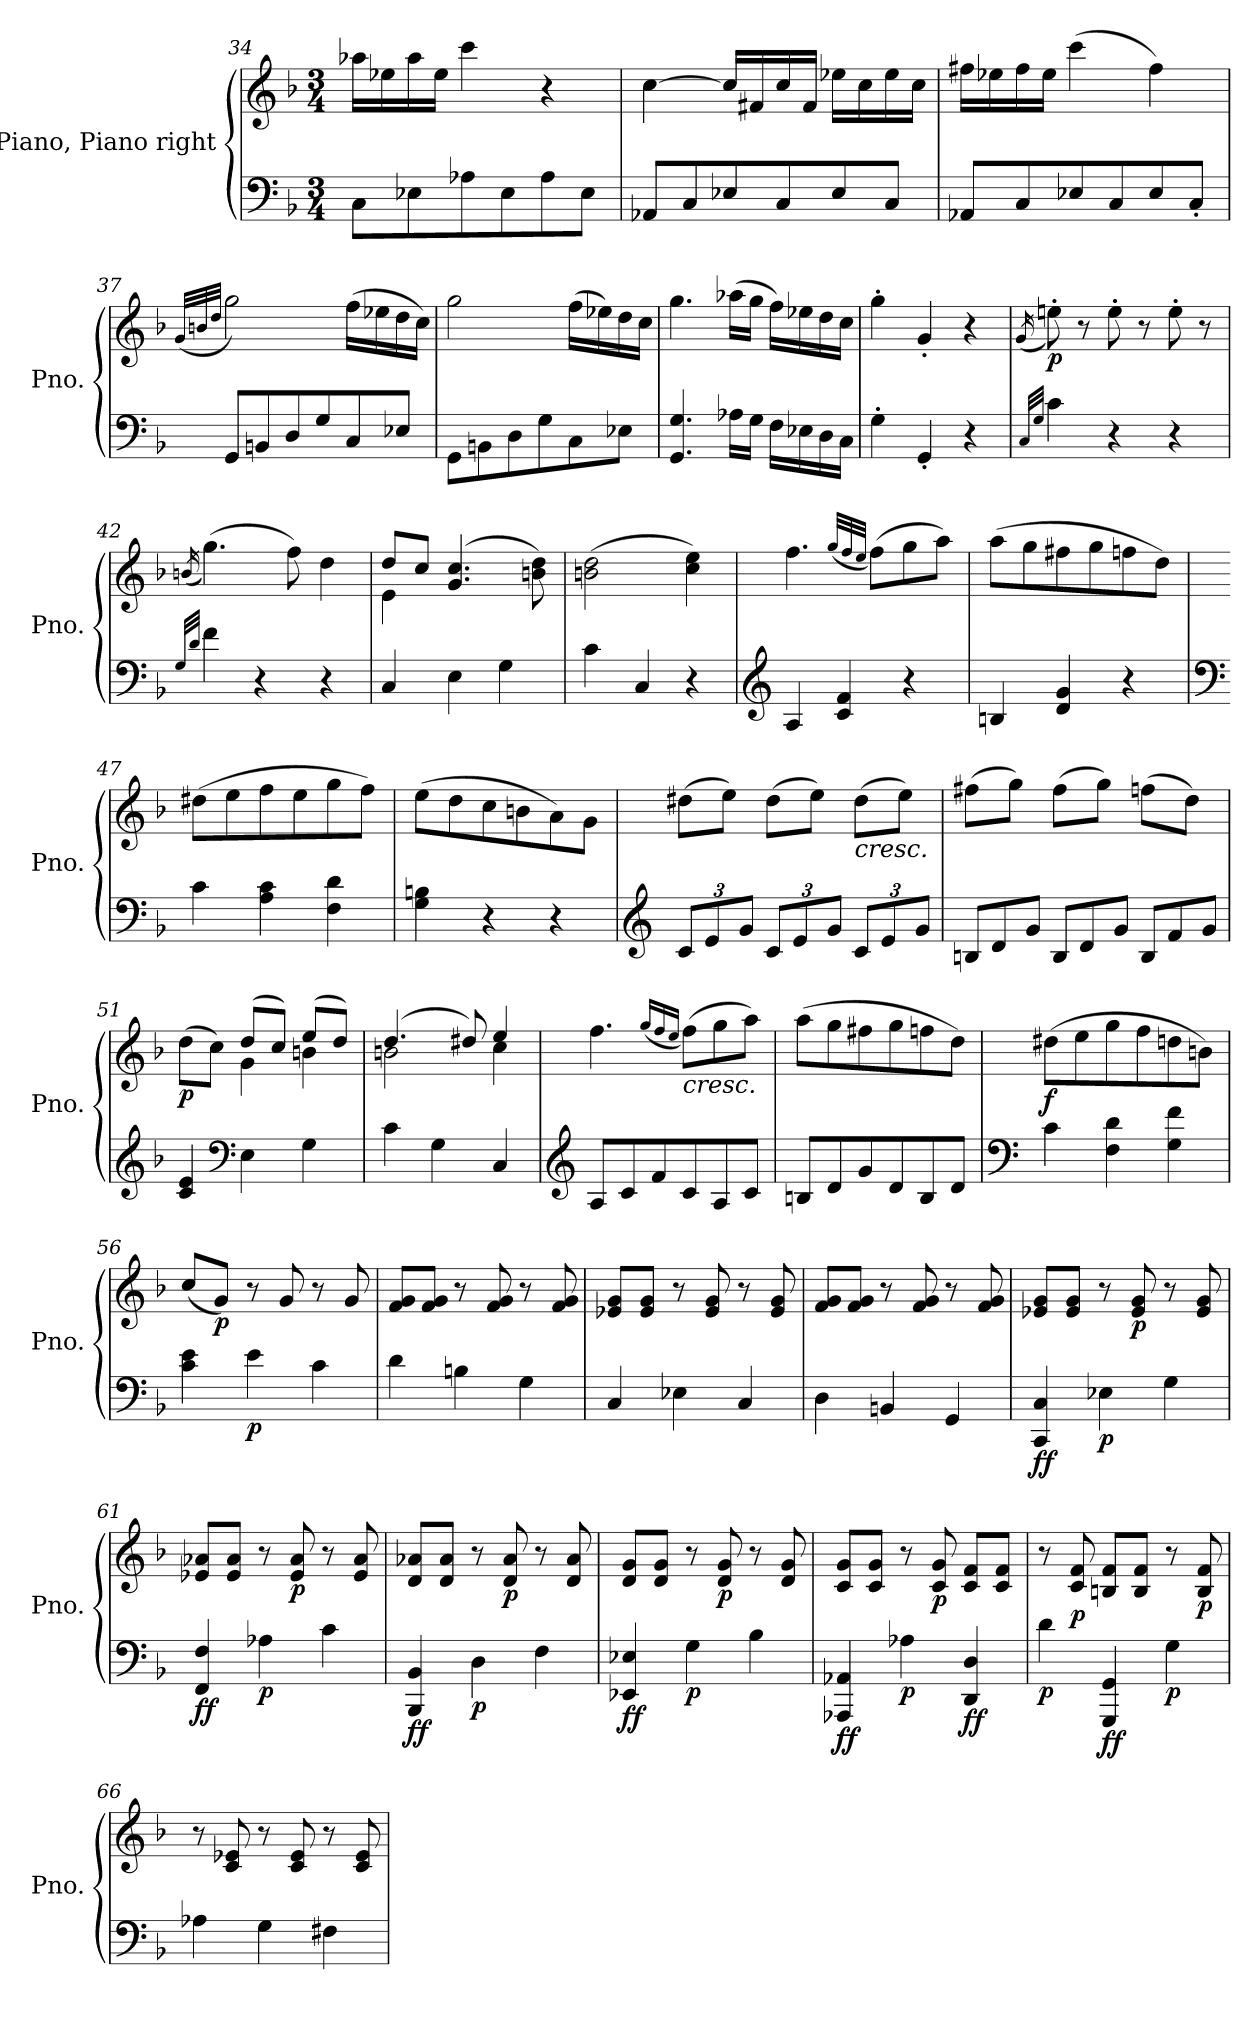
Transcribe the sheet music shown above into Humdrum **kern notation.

**kern	**kern	**dynam
*part1	*part1	*part1
*staff2	*staff1	*staff1/2
*I"Piano, Piano right	*	*
*I'Pno.	*	*
*clefF4	*clefG2	*
*k[b-]	*k[b-]	*
*M3/4	*M3/4	*
=34	=34	=34
8C\L	16aa-X\LL	.
.	16ee-X\	.
8E-X\	16aa-\	.
.	16ee-\JJ	.
8A-X\	4ccc\	.
8E-\	.	.
8A-\	4r	.
8E-\J	.	.
=35	=35	=35
8AA-X/L	[4cc\	.
8C/	.	.
8E-X/	16cc/LL]	.
.	16f#X/	.
8C/	16cc/	.
.	16f#/JJ	.
8E-/	16ee-X\LL	.
.	16cc\	.
8C/J	16ee-\	.
.	16cc\JJ	.
=36	=36	=36
8AA-X/L	16ff#X\LL	.
.	16ee-X\	.
8C/	16ff#\	.
.	16ee-\JJ	.
8E-X/	(>4ccc\	.
8C/	.	.
8E-/	4ff#\)	.
8C'/J	.	.
!!LO:LB:g=z
=37	=37	=37
.	(>32qg/LLL	.
.	32qbn/	.
.	32qdd/JJJ	.
8GG/L	2gg\)	.
8BBn/	.	.
8D/	.	.
8G/	.	.
8C/	(>16ff\LL	.
.	16ee-X\	.
8E-X/J	16dd\	.
.	16cc\JJ)	.
=38	=38	=38
8GG\L	2gg\	.
8BBn\	.	.
8D\	.	.
8G\	.	.
8C\	(>16ff\LL	.
.	16ee-X\)	.
8E-X\J	16dd\	.
.	16cc\JJ	.
=39	=39	=39
4.GG/ 4.G/	4.gg\	.
16A-X\LL	(>16aa-X\LL	.
16G\JJ	16gg\JJ	.
16F\LL	16ff\LL)	.
16E-X\	16ee-X\	.
16D\	16dd\	.
16C\JJ	16cc\JJ	.
=40	=40	=40
4G'\	4gg'\	.
4GG'/	4g'/	.
4r	4r	.
=41	=41	=41
32qC/LLL	.	.
32qG/JJJ	(>16qg/	.
!	!	!LO:DY:b
4c\	8een'\)	p
.	8r	.
4r	8ee'\	.
.	8r	.
4r	8ee'\	.
.	8r	.
=42	=42	=42
32qG/LLL	.	.
32qd/JJJ	(>16qbn/	.
4f\	(>4.gg\)	.
4r	.	.
.	8ff\)	.
4r	4dd\	.
!!LO:LB:g=z
=43	=43	=43
*	*^	*
4C/	8dd/L	4e\	.
.	8cc/J	.	.
4E\	(>4.g/ 4.cc/	2ryy	.
4G\	.	.	.
.	8bn\ 8dd\)	.	.
*	*v	*v	*
=44	=44	=44
4c\	(>2bn\ 2dd\	.
4C/	.	.
4r	4cc\ 4ee\)	.
=45	=45	=45
*clefG2	*	*
4A/	4.ff\	.
4c/ 4f/	.	.
.	(<32qgg/LLL	.
.	32qff/	.
.	32qee/JJJ	.
.	(>8ff\L)	.
4r	8gg\	.
.	8aa\J)	.
=46	=46	=46
4Bn/	(>8aa\L	.
.	8gg\	.
4d/ 4g/	8ff#X\	.
.	8gg\	.
4r	8ffn\	.
.	8dd\J)	.
=47	=47	=47
*clefF4	*	*
4c\	(>8dd#X\L	.
.	8ee\	.
4A\ 4c\	8ff\	.
.	8ee\	.
4F\ 4d\	8gg\	.
.	8ff\J)	.
=48	=48	=48
4G\ 4Bn\	(>8ee\L	.
.	8dd\	.
4r	8cc\	.
.	8bn\	.
4r	8a\)	.
.	8g\J	.
!!LO:LB:g=z
=49	=49	=49
*clefG2	*	*
*Xbrackettup	*	*
12c/L	(>8dd#X\L	.
12e/	.	.
.	8ee\J)	.
12g/J	.	.
12c/L	(>8dd#\L	.
12e/	.	.
.	8ee\J)	.
12g/J	.	.
!	!LO:TX:b:i:t=cresc.	!
12c/L	(>8dd#\L	.
12e/	.	.
.	8ee\J)	.
12g/J	.	.
=50	=50	=50
*Xtuplet	*	*
12Bn/L	(>8ff#X\L	.
12d/	.	.
.	8gg\J)	.
12g/J	.	.
12B/L	(>8ff#\L	.
12d/	.	.
.	8gg\J)	.
12g/J	.	.
12B/L	(>8ffn\L	.
12f/	.	.
.	8dd\J)	.
12g/J	.	.
=51	=51	=51
*	*^	*
!	!	!	!LO:DY:b
4c/ 4e/	(>8dd\L	4ryy	p
.	8cc\J)	.	.
*clefF4	*	*	*
4E\	(>8dd/L	4g\	.
.	8cc/J)	.	.
4G\	(>8ee/L	4bn\	.
.	8dd/J)	.	.
=52	=52	=52	=52
4c\	(>4.dd/	2bn\	.
4G\	.	.	.
.	8dd#X/)	.	.
4C/	4ee/	4cc\	.
*	*v	*v	*
=53	=53	=53
*clefG2	*	*
8A/L	4.ff\	.
8c/	.	.
8f/	.	.
.	(<16qgg/LL	.
.	16qff/	.
.	16qee/JJ	.
!	!LO:TX:b:i:t=cresc.	!
8c/	(>8ff\L)	.
8A/	8gg\	.
8c/J	8aa\J)	.
!!LO:LB:g=z
=54	=54	=54
8Bn/L	(>8aa\L	.
8d/	8gg\	.
8g/	8ff#X\	.
8d/	8gg\	.
8B/	8ffn\	.
8d/J	8dd\J)	.
=55	=55	=55
*clefF4	*	*
!	!	!LO:DY:b
4c\	(>8dd#X\L	f
.	8ee\	.
4F\ 4d\	8gg\	.
.	8ff\	.
4G\ 4f\	8ddn\	.
.	8bn\J)	.
=56	=56	=56
4c\ 4e\	(<8cc/L	.
!	!	!LO:DY:b
.	8g/J)	p
!	!	!LO:DY:b=2
4e\	8r	p
.	8g/	.
4c\	8r	.
.	8g/	.
=57	=57	=57
4d\	8f/ 8g/L	.
.	8f/ 8g/J	.
4Bn\	8r	.
.	8f/ 8g/	.
4G\	8r	.
.	8f/ 8g/	.
=58	=58	=58
4C/	8e-X/ 8g/L	.
.	8e-/ 8g/J	.
4E-X\	8r	.
.	8e-/ 8g/	.
4C/	8r	.
.	8e-/ 8g/	.
!!LO:PB:g=z
=59	=59	=59
4D\	8f/ 8g/L	.
.	8f/ 8g/J	.
4BBn/	8r	.
.	8f/ 8g/	.
4GG/	8r	.
.	8f/ 8g/	.
=60	=60	=60
!	!	!LO:DY:b=2
!	!	!LO:DY:n=1:b
4CC/ 4C/	8e-X/ 8g/L	f f
.	8e-/ 8g/J	.
!	!	!LO:DY:n=2:b=2
4E-X\	8r	p
!	!	!LO:DY:n=3:b
.	8e-/ 8g/	p
4G\	8r	.
.	8e-/ 8g/	.
=61	=61	=61
!	!	!LO:DY:b=2
!	!	!LO:DY:n=1:b
4FF/ 4F/	8e-X/ 8a-X/L	f f
.	8e-/ 8a-/J	.
!	!	!LO:DY:n=2:b=2
4A-X\	8r	p
!	!	!LO:DY:n=3:b
.	8e-/ 8a-/	p
4c\	8r	.
.	8e-/ 8a-/	.
=62	=62	=62
!	!	!LO:DY:b=2
!	!	!LO:DY:n=1:b
4BBB-/ 4BB-/	8d/ 8a-X/L	f f
.	8d/ 8a-/J	.
!	!	!LO:DY:n=2:b=2
4D\	8r	p
!	!	!LO:DY:n=3:b
.	8d/ 8a-/	p
4F\	8r	.
.	8d/ 8a-/	.
=63	=63	=63
!	!	!LO:DY:b=2
!	!	!LO:DY:n=1:b
4EE-X/ 4E-X/	8d/ 8g/L	f f
.	8d/ 8g/J	.
!	!	!LO:DY:n=2:b=2
4G\	8r	p
!	!	!LO:DY:n=3:b
.	8d/ 8g/	p
4B-\	8r	.
.	8d/ 8g/	.
=64	=64	=64
!	!	!LO:DY:b=2
!	!	!LO:DY:n=1:b
4AAA-X/ 4AA-X/	8c/ 8g/L	f f
.	8c/ 8g/J	.
!	!	!LO:DY:n=2:b=2
4A-X\	8r	p
!	!	!LO:DY:n=3:b
.	8c/ 8g/	p
!	!	!LO:DY:n=4:b=2
!	!	!LO:DY:n=5:b
4DD/ 4D/	8c/ 8f/L	f f
.	8c/ 8f/J	.
!!LO:LB:g=z
=65	=65	=65
!	!	!LO:DY:b=2
4d\	8r	p
!	!	!LO:DY:b
.	8c/ 8f/	p
!	!	!LO:DY:b=2
!	!	!LO:DY:n=1:b
4GGG/ 4GG/	8Bn/ 8f/L	f f
.	8B/ 8f/J	.
!	!	!LO:DY:n=2:b=2
4G\	8r	p
!	!	!LO:DY:n=3:b
.	8B/ 8f/	p
=66	=66	=66
4A-X\	8r	.
.	8c/ 8e-X/	.
4G\	8r	.
.	8c/ 8e-/	.
4F#X\	8r	.
.	8c/ 8e-/	.
=	=	=
*-	*-	*-
